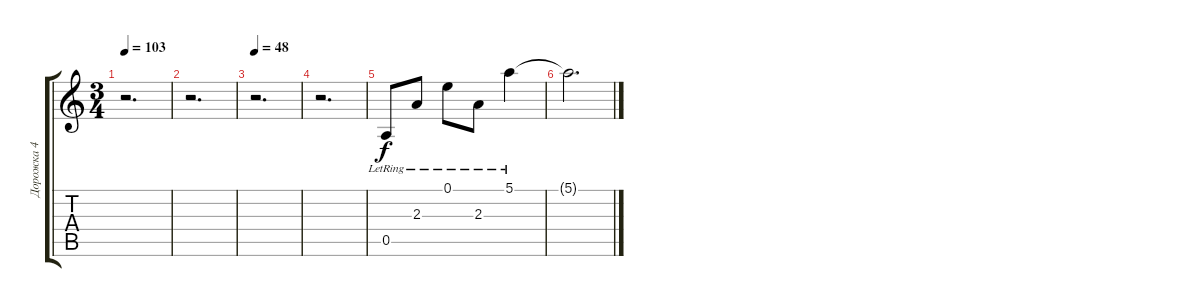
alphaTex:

\track ("Дорожка 4" "Дорожка 4") {instrument electricguitarclean}
\staff {score tabs}
\tuning (E4 B3 G3 D3 A2 E2) {hide}
\ts (3 4)
\tempo 103
\clef g2
\ks c
r.2{d dy f} |
r.2{d} |
\tempo 48
r.2{d} |
r.2{d} |
0.5{lr}.8{volume 12 instrument electricguitarclean} 2.3{lr}.8 0.1{lr}.8 2.3{lr}.8 5.1{lr}.4 |
5.1{t}.2{d}
